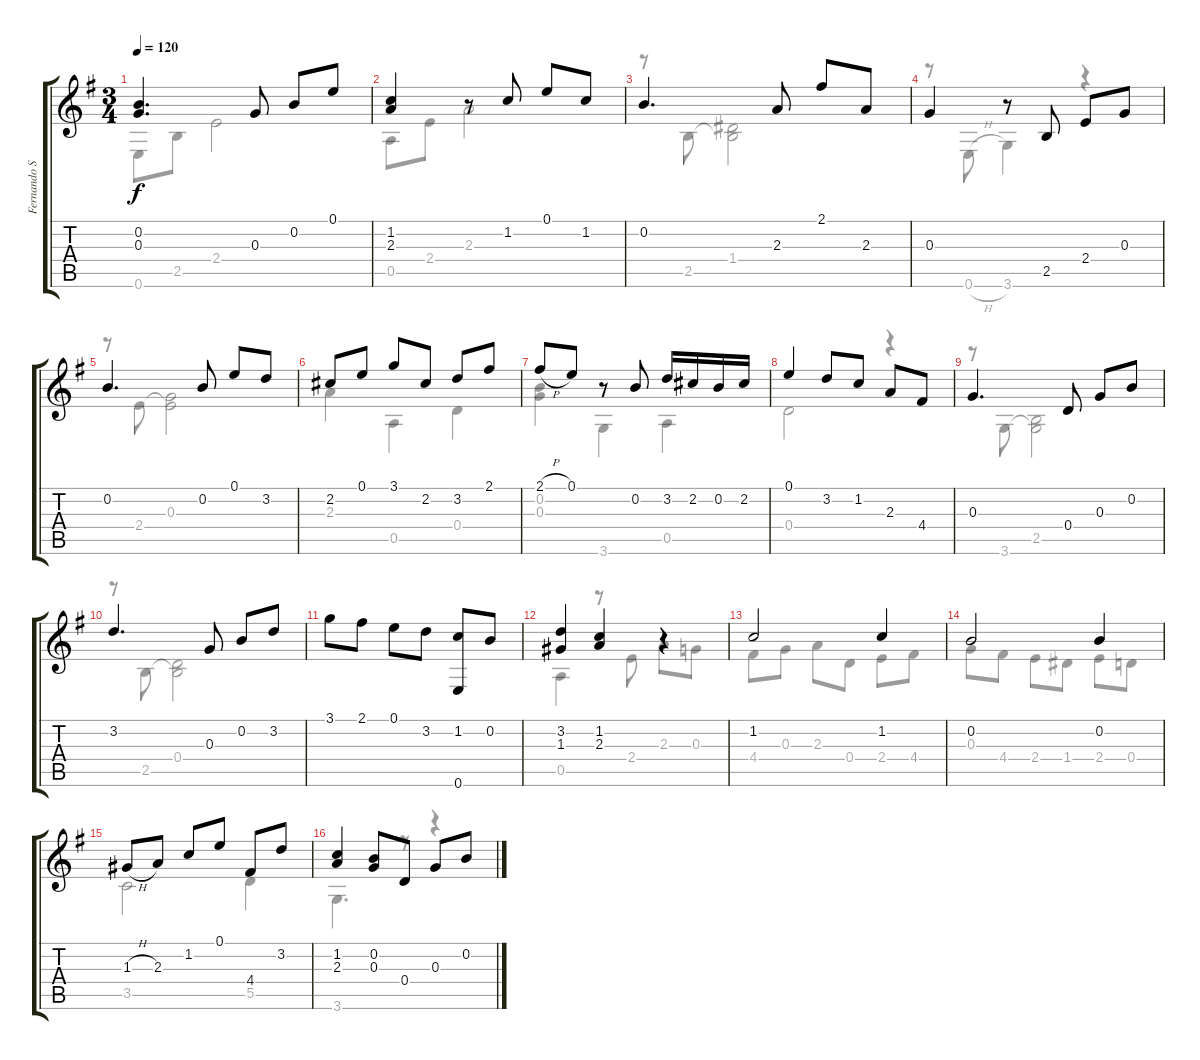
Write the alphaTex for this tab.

\track ("Fernando Sor" "Fernando S") {instrument acousticguitarnylon}
\staff {score tabs}
\tuning (E4 B3 G3 D3 A2 E2) {hide}
\voice
\ts (3 4)
\tempo 120
\clef g2
\ks g
(0.2 0.3).4{d dy f} 0.3.8 0.2.8 0.1.8 |
(1.2 2.3).4 r.8 1.2.8 0.1.8 1.2.8 |
0.2.4{d} 2.3.8 2.1.8 2.3.8 |
0.3.4 r.8 2.5.8 2.4.8 0.3.8 |
0.2.4{d} 0.2.8 0.1.8 3.2.8 |
2.2.8 0.1.8 3.1.8 2.2.8 3.2.8 2.1.8 |
2.1{h}.8 0.1.8 r.8 0.2.8 3.2.16 2.2.16 0.2.16 2.2.16 |
0.1.4 3.2.8 1.2.8 2.3.8 4.4.8 |
0.3.4{d} 0.4.8 0.3.8 0.2.8 |
3.2.4{d} 0.3.8 0.2.8 3.2.8 |
3.1.8 2.1.8 0.1.8 3.2.8 (1.2 0.6).8 0.2.8 |
(3.2 1.3).4 (1.2 2.3).4 r.4 |
1.2.2 1.2.4 |
0.2.2 0.2.4 |
1.3{h}.8 2.3.8 1.2.8 0.1.8 4.4.8 3.2.8 |
(1.2 2.3).4 (0.2 0.3).8 0.4.8 0.3.8 0.2.8
\voice
\clef g2
\ottava regular
\simile none
\ks g
0.6.8{dy f} 2.5.8 2.4.2 |
0.5.8 2.4.8 2.3.2 |
r.8 2.5.8 (1.4 2.5{t}).2 |
r.8 0.6{h}.8 3.6.4 r.4 |
r.8 2.4.8 (0.3 2.4{t}).2 |
2.3.4 0.5.4 0.4.4 |
(0.2 0.3).4 3.6.4 0.5.4 |
0.4.2 r.4 |
r.8 3.6.8 (2.5 3.6{t}).2 |
r.8 2.5.8 (0.4 2.5{t}).2 |
|
0.5.4 r.8 2.4.8 2.3.8 0.3.8 |
4.4.8 0.3.8 2.3.8 0.4.8 2.4.8 4.4.8 |
0.3.8 4.4.8 2.4.8 1.4.8 2.4.8 0.4.8 |
3.5.2 5.5.4 |
3.6.4{d} r.8 r.4
